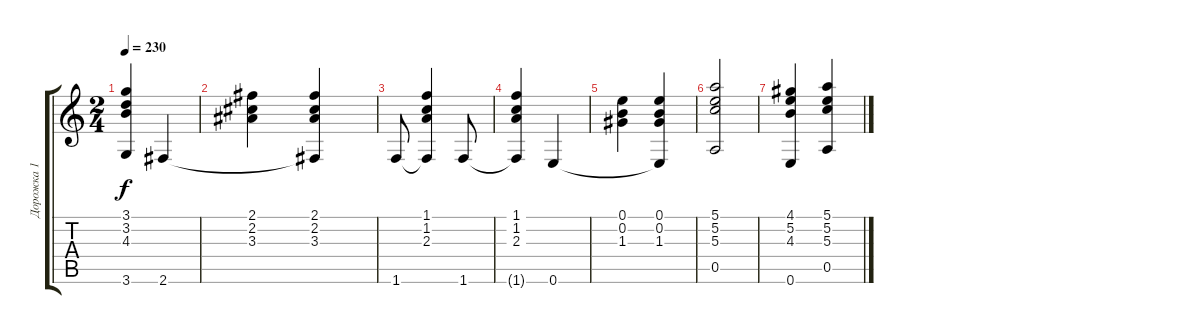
\track ("Дорожка 1" "Дорожка 1") {instrument acousticguitarnylon}
\staff {score tabs}
\tuning (E4 B3 G3 D3 A2 E2) {hide}
\ts (2 4)
\tempo 230
\clef g2
\ks aminor
(3.1 3.2 4.3 3.6{t}).4{dy f} 2.6.4 |
(2.1 2.2 3.3).4 (2.1 2.2 3.3 2.6{t}).4 |
1.6.8 (1.1 1.2 2.3 1.6{t}).4 1.6.8 |
(1.1 1.2 2.3 1.6{t}).4 0.6.4 |
(0.1 0.2 1.3).4 (0.1 0.2 1.3 0.6{t}).4 |
(5.1 5.2 5.3 0.5).2 |
(4.1 5.2 4.3 0.6).4 (5.1 5.2 5.3 0.5).4
